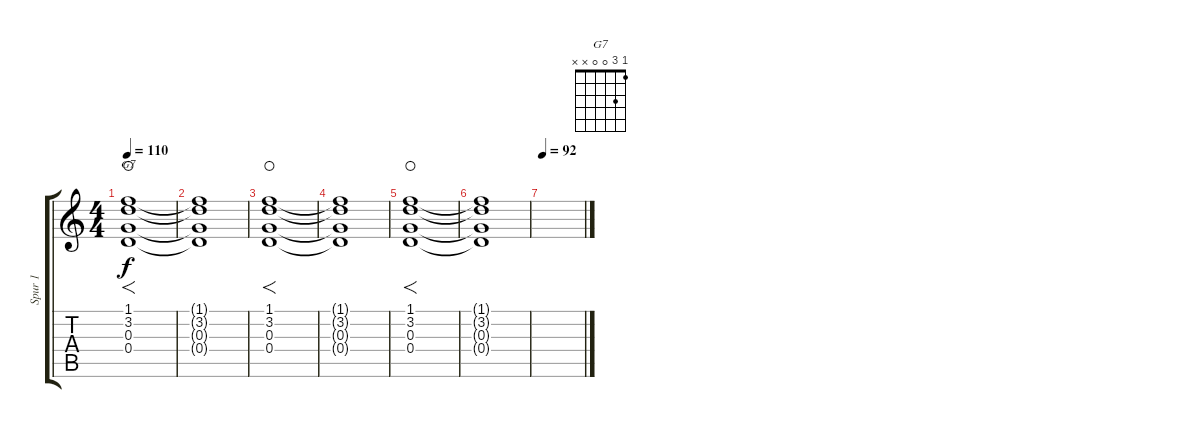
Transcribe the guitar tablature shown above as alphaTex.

\track ("Spur 1" "Spur 1") {mute instrument acousticguitarsteel}
\staff {score tabs}
\tuning (E4 B3 G3 D3 A2 E2) {hide}
\chord ("G7" 1 3 0 0 x x)
\ts (4 4)
\tempo 110
\clef g2
\ks c
(1.1 3.2 0.3 0.4).1{f ch "G7" dy f waho} |
(1.1{t} 3.2{t} 0.3{t} 0.4{t}).1 |
(1.1 3.2 0.3 0.4).1{f waho} |
(1.1{t} 3.2{t} 0.3{t} 0.4{t}).1 |
(1.1 3.2 0.3 0.4).1{f waho} |
(1.1{t} 3.2{t} 0.3{t} 0.4{t}).1 |
\tempo 92
